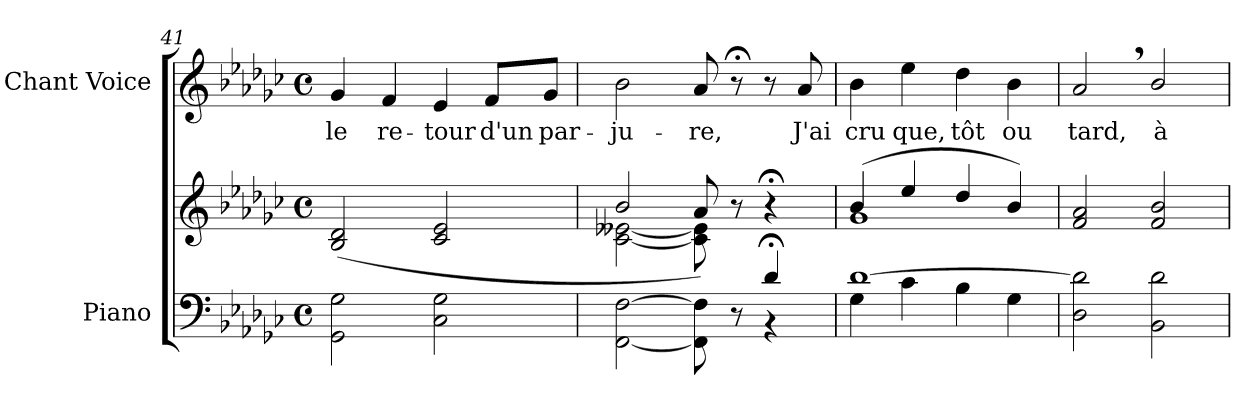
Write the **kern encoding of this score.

**kern	**kern	**kern	**text
*part2	*part2	*part1	*part1
*staff3	*staff2	*staff1	*staff1
*I"Piano	*	*I"Chant Voice	*
*I'Pno	*	*	*
*clefF4	*clefG2	*clefG2	*
*k[b-e-a-d-g-c-]	*k[b-e-a-d-g-c-]	*k[b-e-a-d-g-c-]	*
*M4/4	*M4/4	*M4/4	*
*met(c)	*met(c)	*met(c)	*
=41	=41	=41	=41
2GG-\ 2G-\	(2B-/ 2d-/	4g-/	le
.	.	4f/	re-
2C-\ 2G-\	2c-/ 2e-/	4e-/	-tour
.	.	8f/L	d'un
.	.	8g-/J	par-
=42	=42	=42	=42
*^	*^	*	*
2.ryy	[2FF\ [2F\	2b-/	[2c-\ [2e--X\	2b-\	-ju-
.	8FF\] 8F\]	8a-/)	8c-\] 8e--\]	8a-/	-re,
.	8r	8r	4.ryy	8r;<	.
4d-;</	4r	4r;<	.	8r	.
.	.	.	.	8a-/	J'ai
=43	=43	=43	=43	=43	=43
[1d-	4G-\	(4b-/	1g-	4b-\	cru
.	4c-\	4ee-/	.	4ee-\	que,
.	4B-\	4dd-/	.	4dd-\	tôt
.	4G-\	4b-/)	.	4b-\	ou
*v	*v	*	*	*	*
*	*v	*v	*	*
=44	=44	=44	=44
2D-\ 2d-\]	2f/ 2a-/	2a-,/	tard,
2BB-\ 2d-\	2f/ 2b-/	2b-/	à
=	=	=	=
*-	*-	*-	*-
